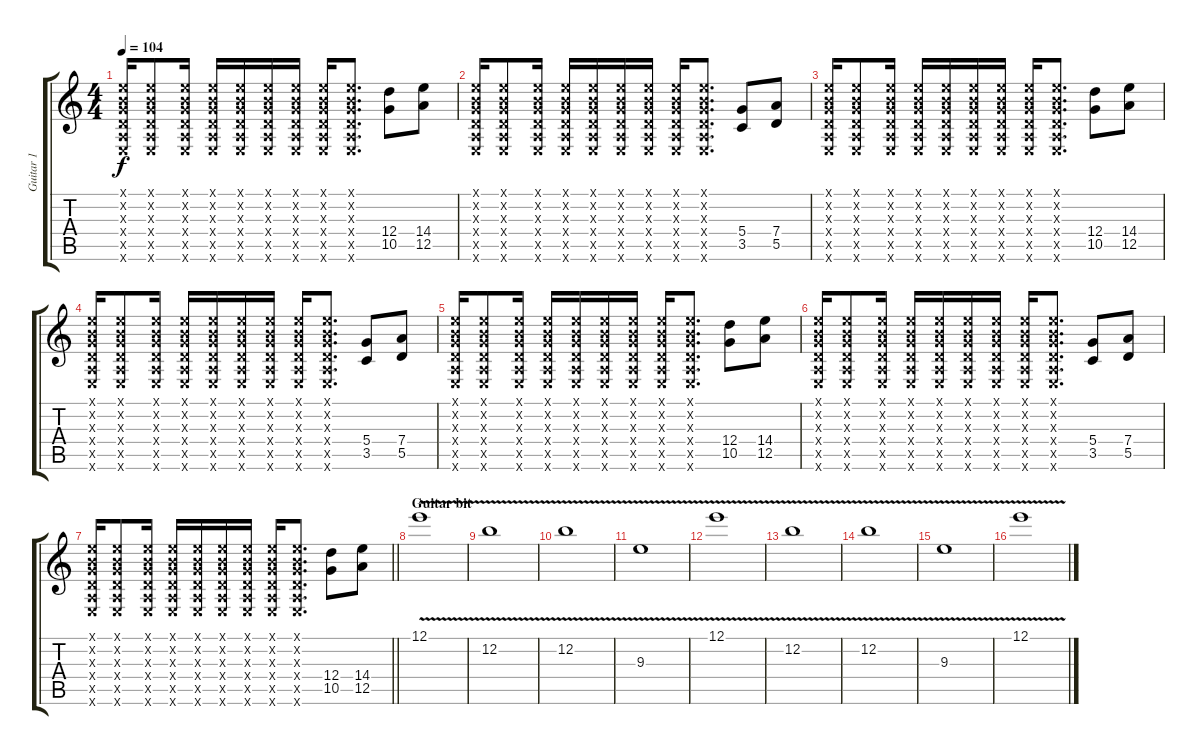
\track ("Guitar 1" "Guitar 1") {instrument overdrivenguitar}
\staff {score tabs}
\tuning (E4 B3 G3 D3 A2 E2) {hide}
\ts (4 4)
\tempo 104
\clef g2
\ks c
(0.1{x} 0.2{x} 0.3{x} 0.4{x} 0.5{x} 0.6{x}).16{dy f} (0.1{x} 0.2{x} 0.3{x} 0.4{x} 0.5{x} 0.6{x}).8 (0.1{x} 0.2{x} 0.3{x} 0.4{x} 0.5{x} 0.6{x}).16 (0.1{x} 0.2{x} 0.3{x} 0.4{x} 0.5{x} 0.6{x}).16 (0.1{x} 0.2{x} 0.3{x} 0.4{x} 0.5{x} 0.6{x}).16 (0.1{x} 0.2{x} 0.3{x} 0.4{x} 0.5{x} 0.6{x}).16 (0.1{x} 0.2{x} 0.3{x} 0.4{x} 0.5{x} 0.6{x}).16 (0.1{x} 0.2{x} 0.3{x} 0.4{x} 0.5{x} 0.6{x}).16 (0.1{x} 0.2{x} 0.3{x} 0.4{x} 0.5{x} 0.6{x}).8{d} (12.4 10.5).8 (14.4 12.5).8 |
(0.1{x} 0.2{x} 0.3{x} 0.4{x} 0.5{x} 0.6{x}).16 (0.1{x} 0.2{x} 0.3{x} 0.4{x} 0.5{x} 0.6{x}).8 (0.1{x} 0.2{x} 0.3{x} 0.4{x} 0.5{x} 0.6{x}).16 (0.1{x} 0.2{x} 0.3{x} 0.4{x} 0.5{x} 0.6{x}).16 (0.1{x} 0.2{x} 0.3{x} 0.4{x} 0.5{x} 0.6{x}).16 (0.1{x} 0.2{x} 0.3{x} 0.4{x} 0.5{x} 0.6{x}).16 (0.1{x} 0.2{x} 0.3{x} 0.4{x} 0.5{x} 0.6{x}).16 (0.1{x} 0.2{x} 0.3{x} 0.4{x} 0.5{x} 0.6{x}).16 (0.1{x} 0.2{x} 0.3{x} 0.4{x} 0.5{x} 0.6{x}).8{d} (5.4 3.5).8 (7.4 5.5).8 |
(0.1{x} 0.2{x} 0.3{x} 0.4{x} 0.5{x} 0.6{x}).16 (0.1{x} 0.2{x} 0.3{x} 0.4{x} 0.5{x} 0.6{x}).8 (0.1{x} 0.2{x} 0.3{x} 0.4{x} 0.5{x} 0.6{x}).16 (0.1{x} 0.2{x} 0.3{x} 0.4{x} 0.5{x} 0.6{x}).16 (0.1{x} 0.2{x} 0.3{x} 0.4{x} 0.5{x} 0.6{x}).16 (0.1{x} 0.2{x} 0.3{x} 0.4{x} 0.5{x} 0.6{x}).16 (0.1{x} 0.2{x} 0.3{x} 0.4{x} 0.5{x} 0.6{x}).16 (0.1{x} 0.2{x} 0.3{x} 0.4{x} 0.5{x} 0.6{x}).16 (0.1{x} 0.2{x} 0.3{x} 0.4{x} 0.5{x} 0.6{x}).8{d} (12.4 10.5).8 (14.4 12.5).8 |
(0.1{x} 0.2{x} 0.3{x} 0.4{x} 0.5{x} 0.6{x}).16 (0.1{x} 0.2{x} 0.3{x} 0.4{x} 0.5{x} 0.6{x}).8 (0.1{x} 0.2{x} 0.3{x} 0.4{x} 0.5{x} 0.6{x}).16 (0.1{x} 0.2{x} 0.3{x} 0.4{x} 0.5{x} 0.6{x}).16 (0.1{x} 0.2{x} 0.3{x} 0.4{x} 0.5{x} 0.6{x}).16 (0.1{x} 0.2{x} 0.3{x} 0.4{x} 0.5{x} 0.6{x}).16 (0.1{x} 0.2{x} 0.3{x} 0.4{x} 0.5{x} 0.6{x}).16 (0.1{x} 0.2{x} 0.3{x} 0.4{x} 0.5{x} 0.6{x}).16 (0.1{x} 0.2{x} 0.3{x} 0.4{x} 0.5{x} 0.6{x}).8{d} (5.4 3.5).8 (7.4 5.5).8 |
(0.1{x} 0.2{x} 0.3{x} 0.4{x} 0.5{x} 0.6{x}).16 (0.1{x} 0.2{x} 0.3{x} 0.4{x} 0.5{x} 0.6{x}).8 (0.1{x} 0.2{x} 0.3{x} 0.4{x} 0.5{x} 0.6{x}).16 (0.1{x} 0.2{x} 0.3{x} 0.4{x} 0.5{x} 0.6{x}).16 (0.1{x} 0.2{x} 0.3{x} 0.4{x} 0.5{x} 0.6{x}).16 (0.1{x} 0.2{x} 0.3{x} 0.4{x} 0.5{x} 0.6{x}).16 (0.1{x} 0.2{x} 0.3{x} 0.4{x} 0.5{x} 0.6{x}).16 (0.1{x} 0.2{x} 0.3{x} 0.4{x} 0.5{x} 0.6{x}).16 (0.1{x} 0.2{x} 0.3{x} 0.4{x} 0.5{x} 0.6{x}).8{d} (12.4 10.5).8 (14.4 12.5).8 |
(0.1{x} 0.2{x} 0.3{x} 0.4{x} 0.5{x} 0.6{x}).16 (0.1{x} 0.2{x} 0.3{x} 0.4{x} 0.5{x} 0.6{x}).8 (0.1{x} 0.2{x} 0.3{x} 0.4{x} 0.5{x} 0.6{x}).16 (0.1{x} 0.2{x} 0.3{x} 0.4{x} 0.5{x} 0.6{x}).16 (0.1{x} 0.2{x} 0.3{x} 0.4{x} 0.5{x} 0.6{x}).16 (0.1{x} 0.2{x} 0.3{x} 0.4{x} 0.5{x} 0.6{x}).16 (0.1{x} 0.2{x} 0.3{x} 0.4{x} 0.5{x} 0.6{x}).16 (0.1{x} 0.2{x} 0.3{x} 0.4{x} 0.5{x} 0.6{x}).16 (0.1{x} 0.2{x} 0.3{x} 0.4{x} 0.5{x} 0.6{x}).8{d} (5.4 3.5).8 (7.4 5.5).8 |
\barLineRight lightlight
(0.1{x} 0.2{x} 0.3{x} 0.4{x} 0.5{x} 0.6{x}).16 (0.1{x} 0.2{x} 0.3{x} 0.4{x} 0.5{x} 0.6{x}).8 (0.1{x} 0.2{x} 0.3{x} 0.4{x} 0.5{x} 0.6{x}).16 (0.1{x} 0.2{x} 0.3{x} 0.4{x} 0.5{x} 0.6{x}).16 (0.1{x} 0.2{x} 0.3{x} 0.4{x} 0.5{x} 0.6{x}).16 (0.1{x} 0.2{x} 0.3{x} 0.4{x} 0.5{x} 0.6{x}).16 (0.1{x} 0.2{x} 0.3{x} 0.4{x} 0.5{x} 0.6{x}).16 (0.1{x} 0.2{x} 0.3{x} 0.4{x} 0.5{x} 0.6{x}).16 (0.1{x} 0.2{x} 0.3{x} 0.4{x} 0.5{x} 0.6{x}).8{d} (12.4 10.5).8 (14.4 12.5).8 |
\section ("" "Guitar bit")
12.1{v}.1 |
12.2{v}.1 |
12.2{v}.1 |
9.3{v}.1 |
12.1{v}.1 |
12.2{v}.1 |
12.2{v}.1 |
9.3{v}.1 |
12.1{v}.1
